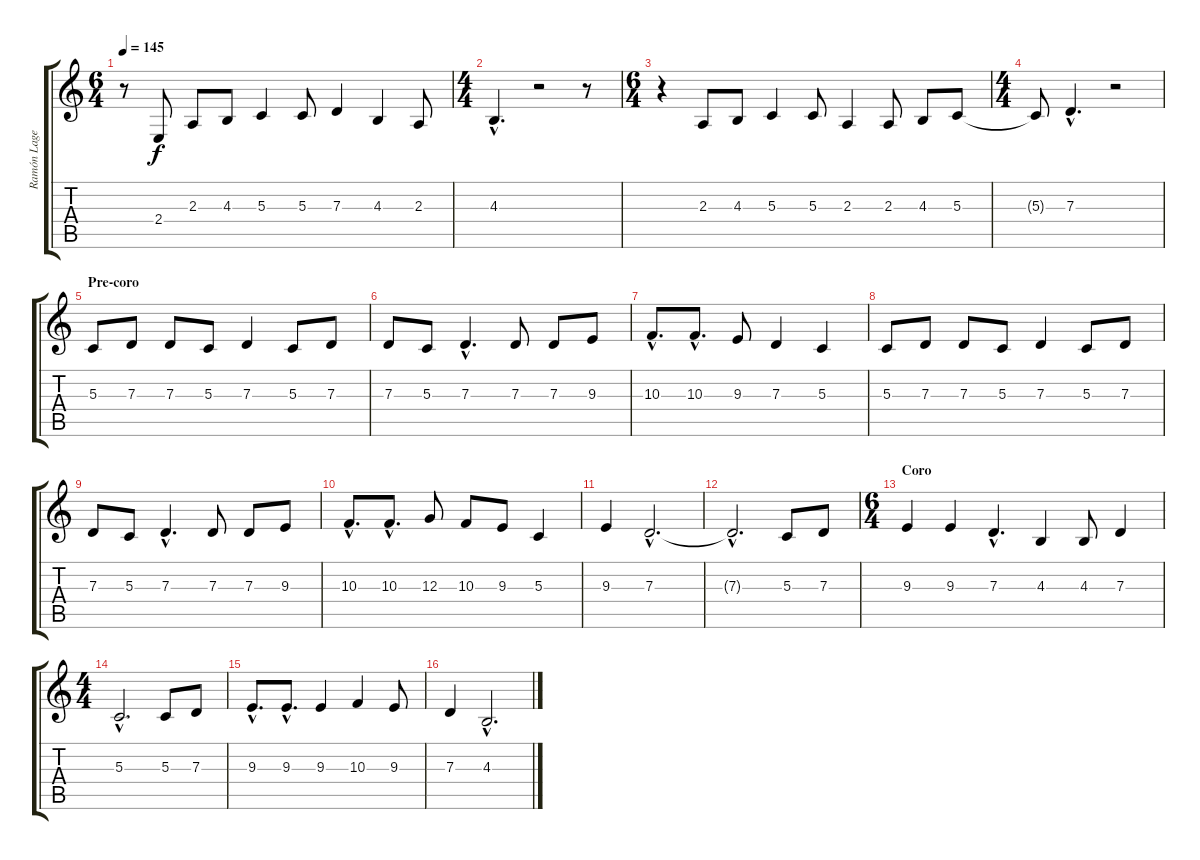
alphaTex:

\track ("Ramón Lage" "Ramón Lage") {instrument lead1square}
\staff {score tabs}
\tuning (E4 B3 G3 D3 A2 E2) {hide}
\ts (6 4)
\tempo 145
\clef g2
\ks c
r.8{dy f} 2.4.8 2.3.8 4.3.8 5.3.4 5.3.8 7.3.4 4.3.4 2.3.8 |
\ts (4 4)
4.3{hac}.4{d} r.2 r.8 |
\ts (6 4)
r.4 2.3.8 4.3.8 5.3.4 5.3.8 2.3.4 2.3.8 4.3.8 5.3.8 |
\ts (4 4)
5.3{t}.8 7.3{hac}.4{d} r.2 |
\section ("" "Pre-coro")
5.3.8{volume 16} 7.3.8 7.3.8 5.3.8 7.3.4 5.3.8 7.3.8 |
7.3.8 5.3.8 7.3{hac}.4{d} 7.3.8 7.3.8 9.3.8 |
10.3{hac}.8{d} 10.3{hac}.8{d} 9.3.8 7.3.4 5.3.4 |
5.3.8 7.3.8 7.3.8 5.3.8 7.3.4 5.3.8 7.3.8 |
7.3.8 5.3.8 7.3{hac}.4{d} 7.3.8 7.3.8 9.3.8 |
10.3{hac}.8{d} 10.3{hac}.8{d} 12.3.8 10.3.8 9.3.8 5.3.4 |
9.3.4 7.3{hac}.2{d} |
7.3{hac t}.2{d} 5.3.8 7.3.8 |
\ts (6 4)
\section ("" "Coro")
9.3.4 9.3.4 7.3{hac}.4{d} 4.3.4 4.3.8 7.3.4 |
\ts (4 4)
5.3{hac}.2{d} 5.3.8 7.3.8 |
9.3{hac}.8{d} 9.3{hac}.8{d} 9.3.4 10.3.4 9.3.8 |
7.3.4 4.3{hac}.2{d}
